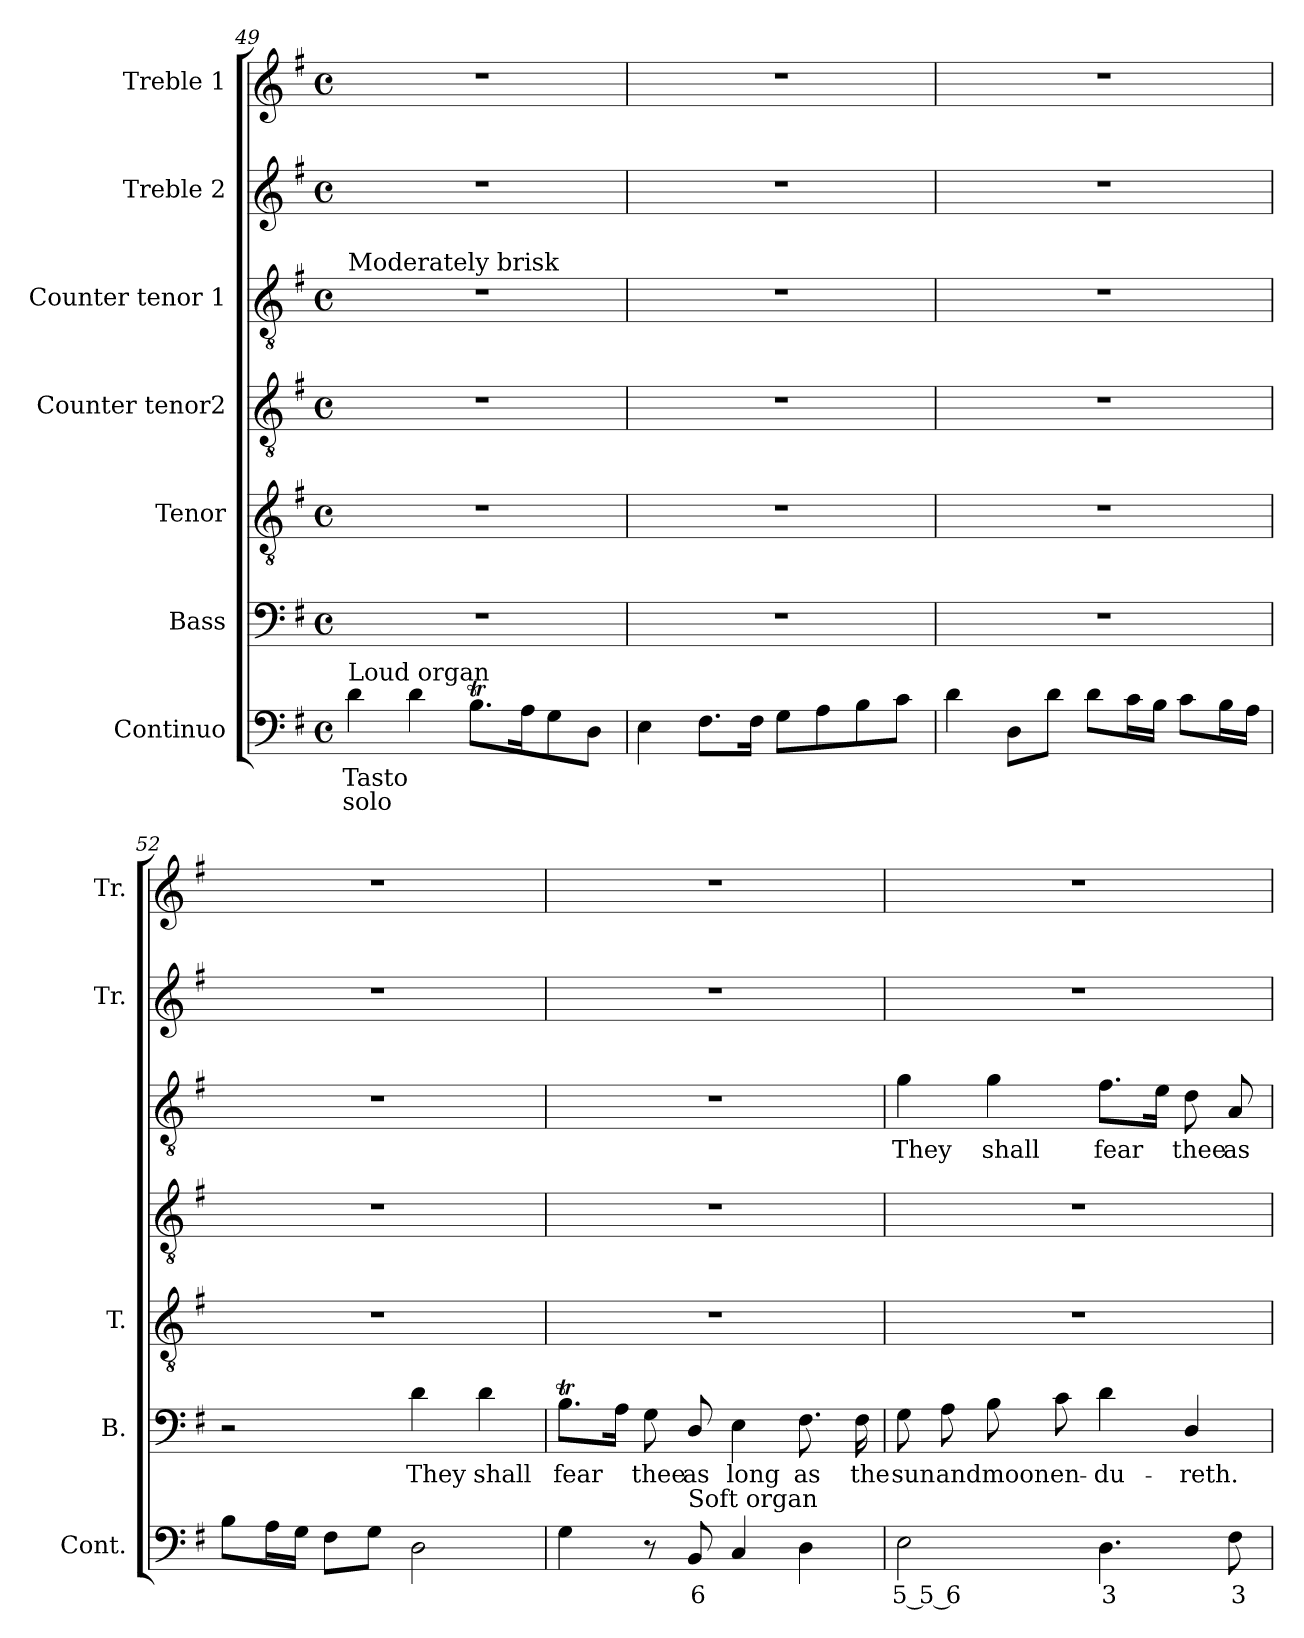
**kern	**text	**text	**kern	**text	**kern	**kern	**kern	**text	**kern	**kern
*part7	*part7	*part7	*part6	*part6	*part5	*part4	*part3	*part3	*part2	*part1
*staff7	*staff7	*staff7	*staff6	*staff6	*staff5	*staff4	*staff3	*staff3	*staff2	*staff1
*I"Continuo	*	*	*I"Bass	*	*I"Tenor	*I"Counter tenor2	*I"Counter tenor 1	*	*I"Treble 2	*I"Treble 1
*I'Cont.	*	*	*I'B.	*	*I'T.	*	*	*	*I'Tr.	*I'Tr.
!!LO:LB:g=z
*clefF4	*	*	*clefF4	*	*clefGv2	*clefGv2	*clefGv2	*	*clefG2	*clefG2
*	*	*	*	*	*ITrd7c12	*ITrd7c12	*ITrd7c12	*	*	*
*k[f#]	*	*	*k[f#]	*	*k[f#]	*k[f#]	*k[f#]	*	*k[f#]	*k[f#]
*G:	*	*	*G:	*	*G:	*G:	*G:	*	*G:	*G:
*M4/4	*	*	*M4/4	*	*M4/4	*M4/4	*M4/4	*	*M4/4	*M4/4
*met(c)	*	*	*met(c)	*	*met(c)	*met(c)	*met(c)	*	*met(c)	*met(c)
=49	=49	=49	=49	=49	=49	=49	=49	=49	=49	=49
!	!	!	!	!	!	!	!LO:TX:a:t=Moderately brisk	!	!	!
!LO:TX:a:t=Loud organ	!	!	!	!	!	!	!	!	!	!
!	!LO:LY:b:color=#000000	!LO:LY:b:color=#000000	!	!	!	!	!	!	!	!
4di\	Tasto	solo	1r	.	1r	1r	1r	.	1r	1r
4di\	.	.	.	.	.	.	.	.	.	.
8.Bti\L	.	.	.	.	.	.	.	.	.	.
16Ai\k	.	.	.	.	.	.	.	.	.	.
8Gi\	.	.	.	.	.	.	.	.	.	.
8Di\J	.	.	.	.	.	.	.	.	.	.
=50	=50	=50	=50	=50	=50	=50	=50	=50	=50	=50
4Ei\	.	.	1r	.	1r	1r	1r	.	1r	1r
8.F#i\L	.	.	.	.	.	.	.	.	.	.
16F#i\Jk	.	.	.	.	.	.	.	.	.	.
8Gi\L	.	.	.	.	.	.	.	.	.	.
8Ai\	.	.	.	.	.	.	.	.	.	.
8Bi\	.	.	.	.	.	.	.	.	.	.
8ci\J	.	.	.	.	.	.	.	.	.	.
=51	=51	=51	=51	=51	=51	=51	=51	=51	=51	=51
4di\	.	.	1r	.	1r	1r	1r	.	1r	1r
8Di\L	.	.	.	.	.	.	.	.	.	.
8di\J	.	.	.	.	.	.	.	.	.	.
8di\L	.	.	.	.	.	.	.	.	.	.
16ci\L	.	.	.	.	.	.	.	.	.	.
16Bi\JJ	.	.	.	.	.	.	.	.	.	.
8ci\L	.	.	.	.	.	.	.	.	.	.
16Bi\L	.	.	.	.	.	.	.	.	.	.
16Ai\JJ	.	.	.	.	.	.	.	.	.	.
=52	=52	=52	=52	=52	=52	=52	=52	=52	=52	=52
8Bi\L	.	.	2r	.	1r	1r	1r	.	1r	1r
16Ai\L	.	.	.	.	.	.	.	.	.	.
16Gi\JJ	.	.	.	.	.	.	.	.	.	.
8F#i\L	.	.	.	.	.	.	.	.	.	.
8Gi\J	.	.	.	.	.	.	.	.	.	.
!	!	!	!	!LO:LY:b:color=#000000	!	!	!	!	!	!
2Di\	.	.	4di\	They	.	.	.	.	.	.
!	!	!	!	!LO:LY:b:color=#000000	!	!	!	!	!	!
.	.	.	4di\	shall	.	.	.	.	.	.
=53	=53	=53	=53	=53	=53	=53	=53	=53	=53	=53
!	!	!	!	!LO:LY:b:color=#000000	!	!	!	!	!	!
4Gi\	.	.	8.Bti\L	fear	1r	1r	1r	.	1r	1r
.	.	.	16Ai\Jk	.	.	.	.	.	.	.
!	!	!	!	!LO:LY:b:color=#000000	!	!	!	!	!	!
8r	.	.	8Gi\	thee	.	.	.	.	.	.
!	!LO:LY:b:color=#000000	!	!	!	!	!	!	!	!	!
!LO:TX:a:t=Soft organ	!	!	!	!	!	!	!	!	!	!
!	!	!	!	!LO:LY:b:color=#000000	!	!	!	!	!	!
8BBi/	6	.	8Di/	as	.	.	.	.	.	.
!	!	!	!	!LO:LY:b:color=#000000	!	!	!	!	!	!
4Ci/	.	.	4Ei\	long	.	.	.	.	.	.
!	!	!	!	!LO:LY:b:color=#000000	!	!	!	!	!	!
4Di\	.	.	8.F#i\	as	.	.	.	.	.	.
!	!	!	!	!LO:LY:b:color=#000000	!	!	!	!	!	!
.	.	.	16F#i\	the	.	.	.	.	.	.
!!LO:LB:g=z
=54	=54	=54	=54	=54	=54	=54	=54	=54	=54	=54
!	!LO:LY:b:color=#000000	!	!	!	!	!	!	!	!	!
!	!	!	!	!LO:LY:b:color=#000000	!	!	!	!	!	!
!	!	!	!	!	!	!	!	!LO:LY:b:color=#000000	!	!
2Ei\	5 5 6	.	8Gi\	sun	1r	1r	4Gi\	They	1r	1r
!	!	!	!	!LO:LY:b:color=#000000	!	!	!	!	!	!
.	.	.	8Ai\	and	.	.	.	.	.	.
!	!	!	!	!LO:LY:b:color=#000000	!	!	!	!	!	!
!	!	!	!	!	!	!	!	!LO:LY:b:color=#000000	!	!
.	.	.	8Bi\	moon	.	.	4Gi\	shall	.	.
!	!	!	!	!LO:LY:b:color=#000000	!	!	!	!	!	!
.	.	.	8ci\	en-	.	.	.	.	.	.
!	!LO:LY:b:color=#000000	!	!	!	!	!	!	!	!	!
!	!	!	!	!LO:LY:b:color=#000000	!	!	!	!	!	!
!	!	!	!	!	!	!	!	!LO:LY:b:color=#000000	!	!
4.Di\	3	.	4di\	-du-	.	.	8.F#i\L	fear	.	.
.	.	.	.	.	.	.	16Ei\Jk	.	.	.
!	!	!	!	!LO:LY:b:color=#000000	!	!	!	!	!	!
!	!	!	!	!	!	!	!	!LO:LY:b:color=#000000	!	!
.	.	.	4Di/	-reth.	.	.	8Di\	thee	.	.
!	!LO:LY:b:color=#000000	!	!	!	!	!	!	!	!	!
!	!	!	!	!	!	!	!	!LO:LY:b:color=#000000	!	!
8F#i\	3	.	.	.	.	.	8AAi/	as	.	.
=	=	=	=	=	=	=	=	=	=	=
*-	*-	*-	*-	*-	*-	*-	*-	*-	*-	*-
